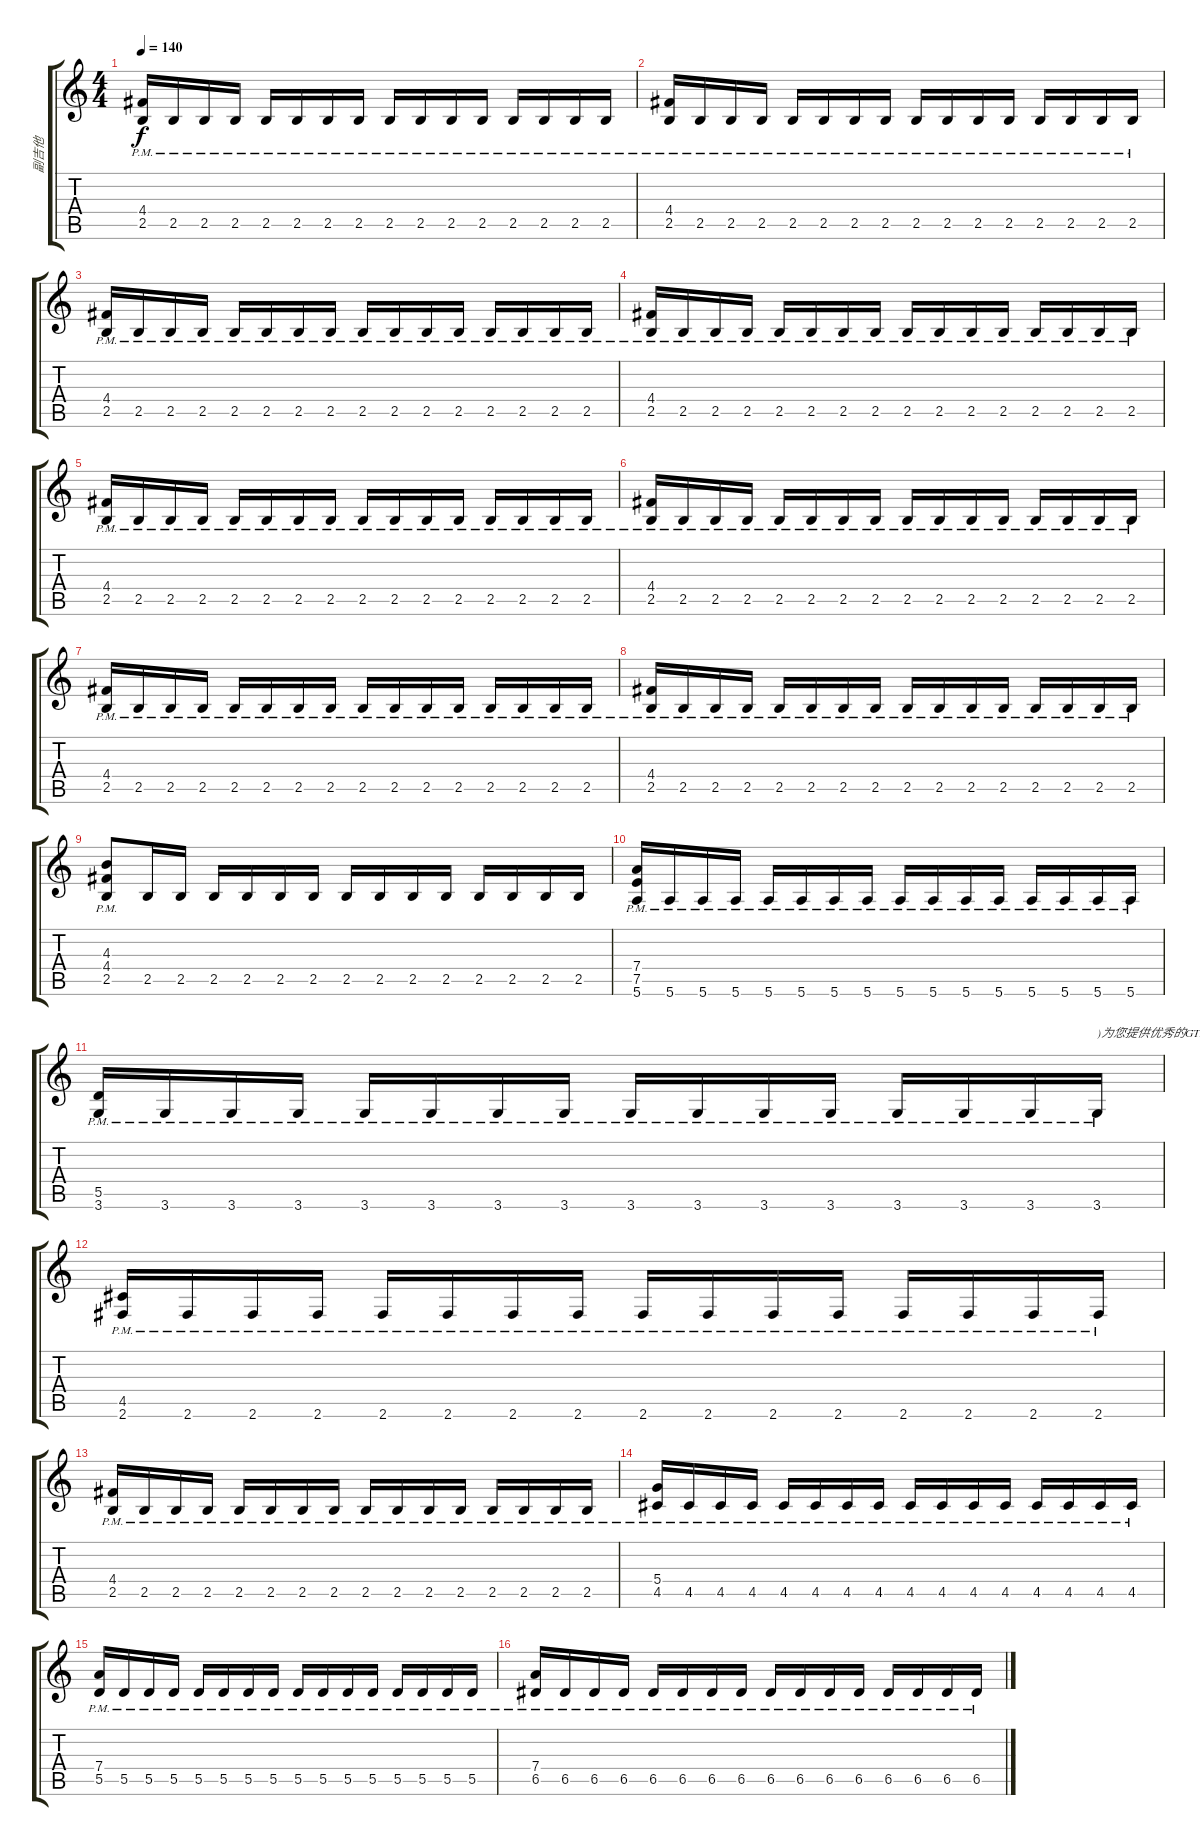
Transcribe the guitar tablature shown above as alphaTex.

\track ("副吉他" "副吉他") {instrument distortionguitar}
\staff {score tabs}
\tuning (E4 B3 G3 D3 A2 E2) {hide}
\ts (4 4)
\tempo 140
\clef g2
\ks c
(4.4{pm} 2.5{pm}).16{dy f} 2.5{pm}.16 2.5{pm}.16 2.5{pm}.16 2.5{pm}.16 2.5{pm}.16 2.5{pm}.16 2.5{pm}.16 2.5{pm}.16 2.5{pm}.16 2.5{pm}.16 2.5{pm}.16 2.5{pm}.16 2.5{pm}.16 2.5{pm}.16 2.5{pm}.16 |
(4.4{pm} 2.5{pm}).16 2.5{pm}.16 2.5{pm}.16 2.5{pm}.16 2.5{pm}.16 2.5{pm}.16 2.5{pm}.16 2.5{pm}.16 2.5{pm}.16 2.5{pm}.16 2.5{pm}.16 2.5{pm}.16 2.5{pm}.16 2.5{pm}.16 2.5{pm}.16 2.5{pm}.16 |
(4.4{pm} 2.5{pm}).16 2.5{pm}.16 2.5{pm}.16 2.5{pm}.16 2.5{pm}.16 2.5{pm}.16 2.5{pm}.16 2.5{pm}.16 2.5{pm}.16 2.5{pm}.16 2.5{pm}.16 2.5{pm}.16 2.5{pm}.16 2.5{pm}.16 2.5{pm}.16 2.5{pm}.16 |
(4.4{pm} 2.5{pm}).16 2.5{pm}.16 2.5{pm}.16 2.5{pm}.16 2.5{pm}.16 2.5{pm}.16 2.5{pm}.16 2.5{pm}.16 2.5{pm}.16 2.5{pm}.16 2.5{pm}.16 2.5{pm}.16 2.5{pm}.16 2.5{pm}.16 2.5{pm}.16 2.5{pm}.16 |
(4.4{pm} 2.5{pm}).16 2.5{pm}.16 2.5{pm}.16 2.5{pm}.16 2.5{pm}.16 2.5{pm}.16 2.5{pm}.16 2.5{pm}.16 2.5{pm}.16 2.5{pm}.16 2.5{pm}.16 2.5{pm}.16 2.5{pm}.16 2.5{pm}.16 2.5{pm}.16 2.5{pm}.16 |
(4.4{pm} 2.5{pm}).16 2.5{pm}.16 2.5{pm}.16 2.5{pm}.16 2.5{pm}.16 2.5{pm}.16 2.5{pm}.16 2.5{pm}.16 2.5{pm}.16 2.5{pm}.16 2.5{pm}.16 2.5{pm}.16 2.5{pm}.16 2.5{pm}.16 2.5{pm}.16 2.5{pm}.16 |
(4.4{pm} 2.5{pm}).16 2.5{pm}.16 2.5{pm}.16 2.5{pm}.16 2.5{pm}.16 2.5{pm}.16 2.5{pm}.16 2.5{pm}.16 2.5{pm}.16 2.5{pm}.16 2.5{pm}.16 2.5{pm}.16 2.5{pm}.16 2.5{pm}.16 2.5{pm}.16 2.5{pm}.16 |
(4.4{pm} 2.5{pm}).16 2.5{pm}.16 2.5{pm}.16 2.5{pm}.16 2.5{pm}.16 2.5{pm}.16 2.5{pm}.16 2.5{pm}.16 2.5{pm}.16 2.5{pm}.16 2.5{pm}.16 2.5{pm}.16 2.5{pm}.16 2.5{pm}.16 2.5{pm}.16 2.5{pm}.16 |
(4.3 4.4 2.5{pm}).8 2.5.16 2.5.16 2.5.16 2.5.16 2.5.16 2.5.16 2.5.16 2.5.16 2.5.16 2.5.16 2.5.16 2.5.16 2.5.16 2.5.16 |
(7.4 7.5{pm} 5.6{pm}).16 5.6{pm}.16 5.6{pm}.16 5.6{pm}.16 5.6{pm}.16 5.6{pm}.16 5.6{pm}.16 5.6{pm}.16 5.6{pm}.16 5.6{pm}.16 5.6{pm}.16 5.6{pm}.16 5.6{pm}.16 5.6{pm}.16 5.6{pm}.16 5.6{pm}.16 |
(5.5{pm} 3.6{pm}).16 3.6{pm}.16 3.6{pm}.16 3.6{pm}.16 3.6{pm}.16 3.6{pm}.16 3.6{pm}.16 3.6{pm}.16 3.6{pm}.16 3.6{pm}.16 3.6{pm}.16 3.6{pm}.16 3.6{pm}.16 3.6{pm}.16 3.6{pm}.16 3.6{pm}.16{txt ")为您提供优秀的GTP!"} |
(4.5{pm} 2.6{pm}).16 2.6{pm}.16 2.6{pm}.16 2.6{pm}.16 2.6{pm}.16 2.6{pm}.16 2.6{pm}.16 2.6{pm}.16 2.6{pm}.16 2.6{pm}.16 2.6{pm}.16 2.6{pm}.16 2.6{pm}.16 2.6{pm}.16 2.6{pm}.16 2.6{pm}.16 |
(4.4{pm} 2.5{pm}).16 2.5{pm}.16 2.5{pm}.16 2.5{pm}.16 2.5{pm}.16 2.5{pm}.16 2.5{pm}.16 2.5{pm}.16 2.5{pm}.16 2.5{pm}.16 2.5{pm}.16 2.5{pm}.16 2.5{pm}.16 2.5{pm}.16 2.5{pm}.16 2.5{pm}.16 |
(5.4{pm} 4.5{pm}).16 4.5{pm}.16 4.5{pm}.16 4.5{pm}.16 4.5{pm}.16 4.5{pm}.16 4.5{pm}.16 4.5{pm}.16 4.5{pm}.16 4.5{pm}.16 4.5{pm}.16 4.5{pm}.16 4.5{pm}.16 4.5{pm}.16 4.5{pm}.16 4.5{pm}.16 |
(7.4{pm} 5.5{pm}).16 5.5{pm}.16 5.5{pm}.16 5.5{pm}.16 5.5{pm}.16 5.5{pm}.16 5.5{pm}.16 5.5{pm}.16 5.5{pm}.16 5.5{pm}.16 5.5{pm}.16 5.5{pm}.16 5.5{pm}.16 5.5{pm}.16 5.5{pm}.16 5.5{pm}.16 |
(7.4{pm} 6.5{pm}).16 6.5{pm}.16 6.5{pm}.16 6.5{pm}.16 6.5{pm}.16 6.5{pm}.16 6.5{pm}.16 6.5{pm}.16 6.5{pm}.16 6.5{pm}.16 6.5{pm}.16 6.5{pm}.16 6.5{pm}.16 6.5{pm}.16 6.5{pm}.16 6.5{pm}.16
